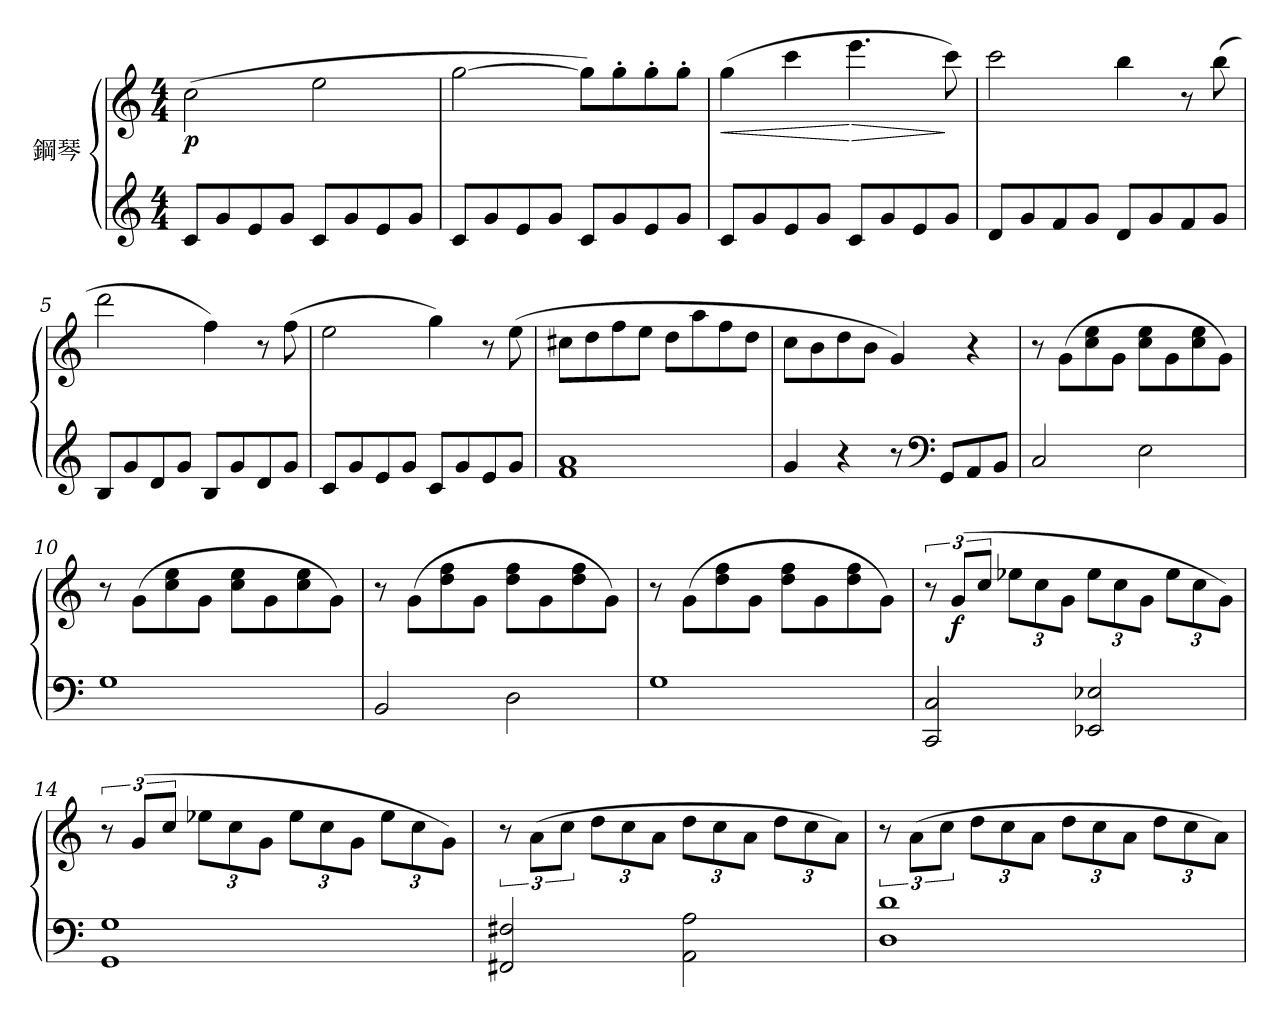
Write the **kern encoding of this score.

**kern	**kern	**dynam
*part1	*part1	*part1
*staff2	*staff1	*staff1/2
*I"鋼琴	*	*
*clefG2	*clefG2	*
*k[]	*k[]	*
*M4/4	*M4/4	*
=1	=1	=1
!	!	!LO:DY:b
8c/L	(>2cc\	p
8g/	.	.
8e/	.	.
8g/J	.	.
8c/L	2ee\	.
8g/	.	.
8e/	.	.
8g/J	.	.
=2	=2	=2
8c/L	[2gg\	.
8g/	.	.
8e/	.	.
8g/J	.	.
8c/L	8gg\L])	.
8g/	8gg'\	.
8e/	8gg'\	.
8g/J	8gg'\J	.
=3	=3	=3
!	!	!LO:HP:b
8c/L	(>4gg\	<
8g/	.	.
8e/	4ccc\	.
8g/J	.	.
!	!	!LO:HP:n=1:b
8c/L	4.eee\	[ >
8g/	.	.
8e/	.	.
8g/J	8ccc\)	]
=4	=4	=4
8d/L	2ccc\	.
8g/	.	.
8f/	.	.
8g/J	.	.
8d/L	4bb\	.
8g/	.	.
8f/	8r	.
8g/J	(>8bb\	.
!!LO:LB:g=z
=5	=5	=5
8B/L	2ddd\	.
8g/	.	.
8d/	.	.
8g/J	.	.
8B/L	4ff\)	.
8g/	.	.
8d/	8r	.
8g/J	(>8ff\	.
=6	=6	=6
8c/L	2ee\	.
8g/	.	.
8e/	.	.
8g/J	.	.
8c/L	4gg\)	.
8g/	.	.
8e/	8r	.
8g/J	(>8ee\	.
=7	=7	=7
1f 1a	8cc#X\L	.
.	8dd\	.
.	8ff\	.
.	8ee\J	.
.	8dd\L	.
.	8aa\	.
.	8ff\	.
.	8dd\J	.
=8	=8	=8
4g/	8cc\L	.
.	8b\	.
4r	8dd\	.
.	8b\J	.
8r	4g/)	.
*clefF4	*	*
8GG/L	.	.
8AA/	4r	.
8BB/J	.	.
!!LO:LB:g=z
=9	=9	=9
2C/	8r	.
.	(>8g\L	.
.	8cc\ 8ee\	.
.	8g\J	.
2E\	8cc\ 8ee\L	.
.	8g\	.
.	8cc\ 8ee\	.
.	8g\J)	.
=10	=10	=10
1G	8r	.
.	(>8g\L	.
.	8cc\ 8ee\	.
.	8g\J	.
.	8cc\ 8ee\L	.
.	8g\	.
.	8cc\ 8ee\	.
.	8g\J)	.
=11	=11	=11
2BB/	8r	.
.	(>8g\L	.
.	8dd\ 8ff\	.
.	8g\J	.
2D\	8dd\ 8ff\L	.
.	8g\	.
.	8dd\ 8ff\	.
.	8g\J)	.
=12	=12	=12
1G	8r	.
.	(>8g\L	.
.	8dd\ 8ff\	.
.	8g\J	.
.	8dd\ 8ff\L	.
.	8g\	.
.	8dd\ 8ff\	.
.	8g\J)	.
!!LO:LB:g=z
=13	=13	=13
2CC/ 2C/	12r	.
!	!	!LO:DY:b
.	(>12g/L	f
.	12cc/J	.
*	*Xbrackettup	*
.	12ee-X\L	.
.	12cc\	.
.	12g\J	.
2EE-X/ 2E-X/	12ee-\L	.
.	12cc\	.
.	12g\J	.
.	12ee-\L	.
.	12cc\	.
.	12g\J)	.
=14	=14	=14
*	*brackettup	*
1GG 1G	12r	.
.	(>12g/L	.
.	12cc/J	.
*	*Xbrackettup	*
.	12ee-X\L	.
.	12cc\	.
.	12g\J	.
.	12ee-\L	.
.	12cc\	.
.	12g\J	.
.	12ee-\L	.
.	12cc\	.
.	12g\J)	.
=15	=15	=15
*	*brackettup	*
2FF#X/ 2F#X/	12r	.
.	(>12a\L	.
.	12cc\J	.
*	*Xbrackettup	*
.	12dd\L	.
.	12cc\	.
.	12a\J	.
2AA\ 2A\	12dd\L	.
.	12cc\	.
.	12a\J	.
.	12dd\L	.
.	12cc\	.
.	12a\J)	.
=16	=16	=16
*	*brackettup	*
1D 1d	12r	.
.	(>12a\L	.
.	12cc\J	.
*	*Xbrackettup	*
.	12dd\L	.
.	12cc\	.
.	12a\J	.
.	12dd\L	.
.	12cc\	.
.	12a\J	.
.	12dd\L	.
.	12cc\	.
.	12a\J)	.
=	=	=
*-	*-	*-
